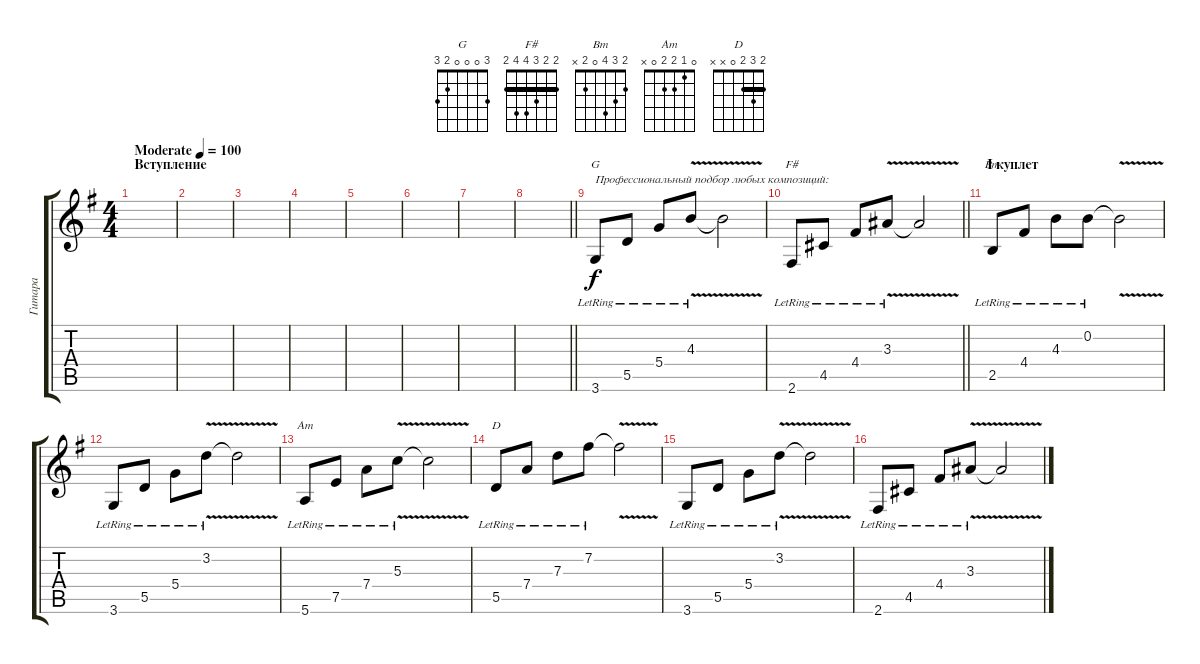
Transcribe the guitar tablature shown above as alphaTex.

\track ("Гитара" "Гитара") {instrument acousticguitarsteel}
\staff {score tabs}
\tuning (E4 B3 G3 D3 A2 E2) {hide}
\chord ("G" 3 0 0 0 2 3)
\chord ("F#" 2 2 3 4 4 2) {barre 2}
\chord ("Bm" 2 3 4 0 2 x)
\chord ("Am" 0 1 2 2 0 x)
\chord ("D" 2 3 2 0 x x) {barre 2}
\ts (4 4)
\section ("" "Вступление")
\tempo (100 "Moderate")
\clef g2
\ks eminor
|
|
|
|
|
|
|
\barLineRight lightlight
|
\section ("" "")
3.6{lr}.8{ch "G" txt "Профессиональный подбор любых композиций:"} 5.5{lr}.8 5.4{lr}.8 4.3{v lr}.8 4.3{t}.2 |
\barLineRight lightlight
2.6{lr}.8{ch "F#"} 4.5{lr}.8 4.4{lr}.8 3.3{v lr}.8 3.3{t}.2{txt ""} |
\section ("" "I куплет")
2.5{lr}.8{ch "Bm" txt ""} 4.4{lr}.8 4.3{lr}.8 0.2{lr}.8 0.2{v t}.2 |
3.6{lr}.8 5.5{lr}.8 5.4{lr}.8 3.2{v lr}.8 3.2{t}.2 |
5.6{lr}.8{ch "Am"} 7.5{lr}.8 7.4{lr}.8 5.3{v lr}.8 5.3{t}.2 |
5.5{lr}.8{ch "D"} 7.4{lr}.8 7.3{lr}.8 7.2{lr}.8 7.2{v t}.2 |
3.6{lr}.8 5.5{lr}.8 5.4{lr}.8 3.2{v lr}.8 3.2{t}.2 |
2.6{lr}.8 4.5{lr}.8 4.4{lr}.8 3.3{v lr}.8 3.3{t}.2
